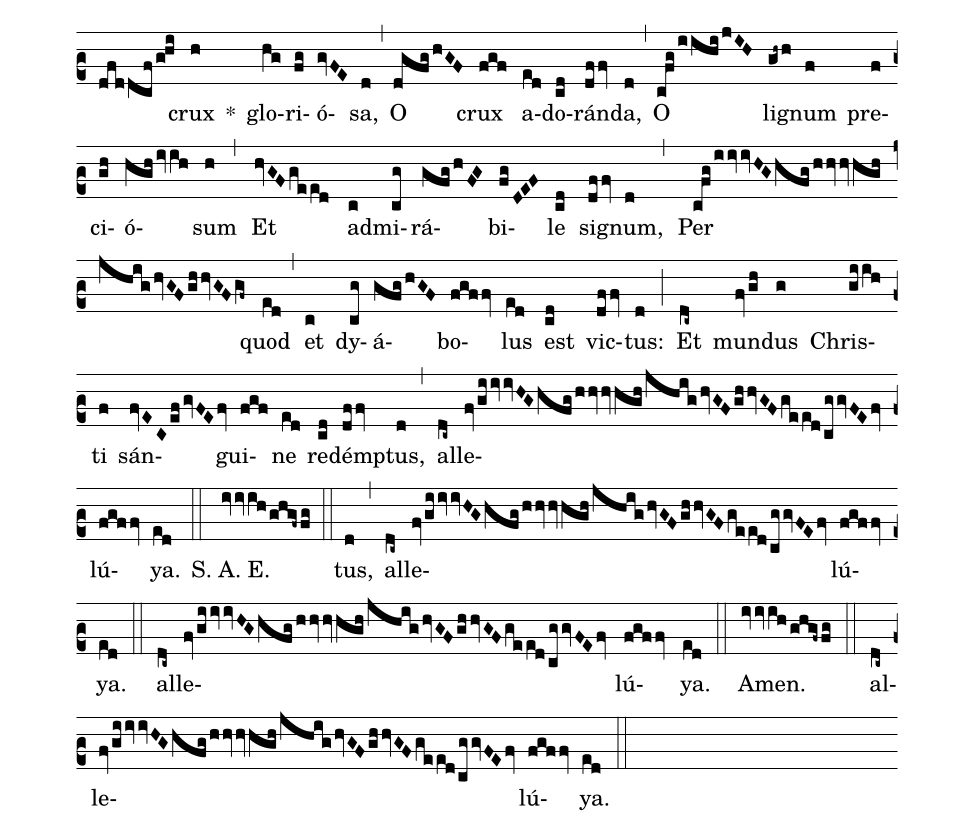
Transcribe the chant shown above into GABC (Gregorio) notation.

annotation: Ant.;
annotation: III.i.;
%%
(c2)
(dfddcfghi)crux(h) *() glo(hg)ri(fg)ó(gvFE)sa,(d) (,)
O(dgfghGF) crux(fgf) a(ed)do(cd)rán(dffv)da,(d) (,)
O(cfgiihijIH) lig(gh~h)num(f) pre(f)ci(gh)ó(hghivih)sum(h) (,)
Et(hvGFgeed) ad(c)mi(cg)rá(gfghFG)bi(fgDEF)le(cd) sig(dffv)num,(d) (,)
Per(cfgiivivHGhfghhvhvhghjhighvGFghhvGFgf~) quod(ed) (,)
et(c) dy(cg)á(gfghGF)bo(fgffv)lus(ed) est(cd) vic(dffv)tus:(d) (;)
Et(dc~) mun(fvgh)dus(g) Chris(giih)ti(f) sán(fvECefgvFEfv)gui(fgf)ne(ed) re(cd)démp(dffv)tus,(d) (,)
al(dc~)le(fvgiivivHGhfghhvhvhghjhighvGFghhvGFgeedcggvFEfv)lú(fgffv)ya.(ed) (::)

S. A. E.(ivivihghgf~fg) (::)

tus,(d) (,)
al(dc~)le(fvgiivivHGhfghhvhvhghjhighvGFghhvGFgeedcggvFEfv)lú(fgffv)ya.(ed) (::)

al(dc~)le(fvgiivivHGhfghhvhvhghjhighvGFghhvGFgeedcggvFEfv)lú(fgffv)ya.(ed) (::)

Amen.(ivivihghgf~fg) (::)

al(dc~)le(fvgiivivHGhfghhvhvhghjhighvGFghhvGFgeedcggvFEfv)lú(fgffv)ya.(ed) (::)
